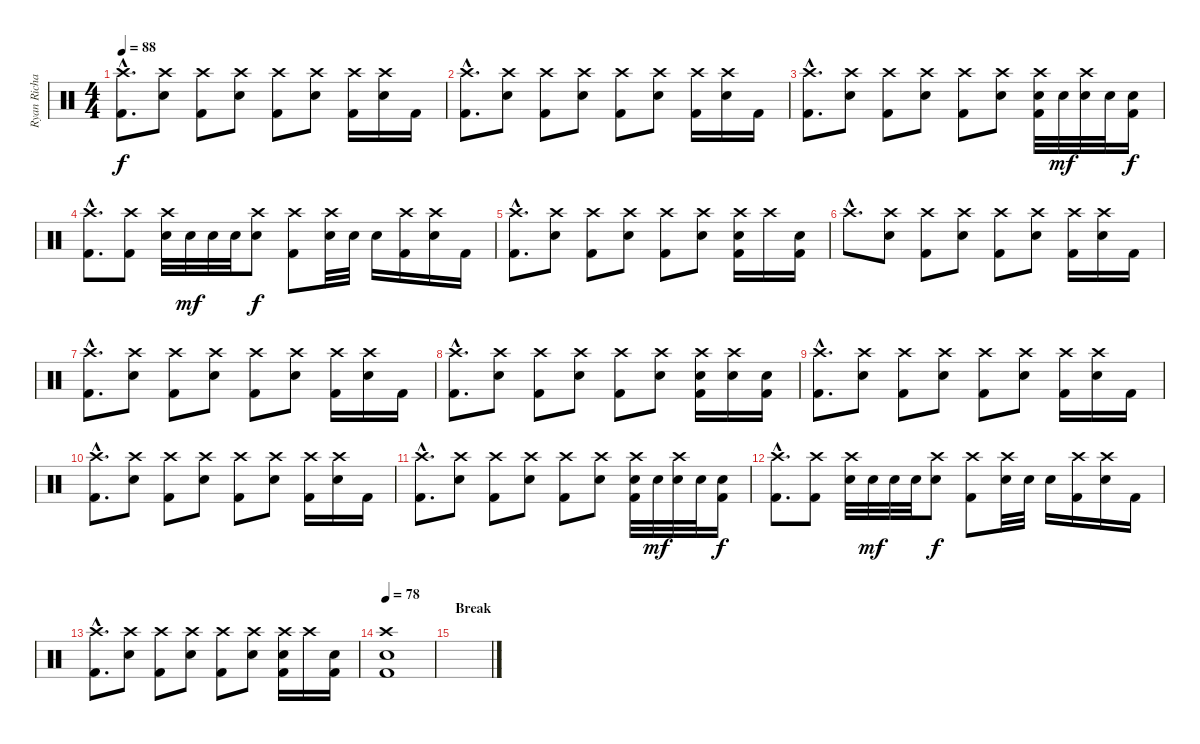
\track ("Ryan Richards" "Ryan Richa") {instrument percussion}
\staff {score}
\articulation defaults
\ts (4 4)
\tempo 88
\clef neutral
\ks c
("Crash high (hit)"{hac} "Kick (hit) 2"{hac}).8{d dy f} ("Crash high (hit)" "Snare (hit) 2").8 ("Crash high (hit)" "Kick (hit) 2").8 ("Crash high (hit)" "Snare (hit) 2").8 ("Crash high (hit)" "Kick (hit) 2").8 ("Crash high (hit)" "Snare (hit) 2").8 ("Crash high (hit)" "Kick (hit) 2").16 ("Crash high (hit)" "Snare (hit) 2").16 "Kick (hit) 2".16 |
("Crash high (hit)"{hac} "Kick (hit) 2"{hac}).8{d} ("Crash high (hit)" "Snare (hit) 2").8 ("Crash high (hit)" "Kick (hit) 2").8 ("Crash high (hit)" "Snare (hit) 2").8 ("Crash high (hit)" "Kick (hit) 2").8 ("Crash high (hit)" "Snare (hit) 2").8 ("Crash high (hit)" "Kick (hit) 2").16 ("Crash high (hit)" "Snare (hit) 2").16 "Kick (hit) 2".16 |
("Crash high (hit)"{hac} "Kick (hit) 2"{hac}).8{d} ("Crash high (hit)" "Snare (hit) 2").8 ("Crash high (hit)" "Kick (hit) 2").8 ("Crash high (hit)" "Snare (hit) 2").8 ("Crash high (hit)" "Kick (hit) 2").8 ("Crash high (hit)" "Snare (hit) 2").8 ("Crash high (hit)" "Snare (hit) 2" "Kick (hit) 2").32 "Snare (hit) 2".32{dy mf} ("Crash high (hit)" "Snare (hit) 2").32 "Snare (hit) 2".32 ("Snare (hit) 2" "Kick (hit) 2").16{dy f} |
("Crash high (hit)"{hac} "Kick (hit) 2"{hac}).8{d} ("Crash high (hit)" "Kick (hit) 2").8 ("Crash high (hit)" "Snare (hit) 2").32 "Snare (hit) 2".32{dy mf} "Snare (hit) 2".32 "Snare (hit) 2".32 ("Crash high (hit)" "Snare (hit) 2").8{dy f} ("Crash high (hit)" "Kick (hit) 2").8 ("Crash high (hit)" "Snare (hit) 2").32 "Snare (hit) 2".32 "Snare (hit) 2".16 ("Crash high (hit)" "Kick (hit) 2").16 ("Crash high (hit)" "Snare (hit) 2").16 "Kick (hit) 2".16 |
("Crash high (hit)"{hac} "Kick (hit) 2"{hac}).8{d} ("Crash high (hit)" "Snare (hit) 2").8 ("Crash high (hit)" "Kick (hit) 2").8 ("Crash high (hit)" "Snare (hit) 2").8 ("Crash high (hit)" "Kick (hit) 2").8 ("Crash high (hit)" "Snare (hit) 2").8 ("Crash high (hit)" "Snare (hit) 2" "Kick (hit) 2").16 "Crash high (hit)".16 ("Snare (hit) 2" "Kick (hit) 2").16 |
"Crash high (hit)"{hac}.8{d} ("Crash high (hit)" "Snare (hit) 2").8 ("Crash high (hit)" "Kick (hit) 2").8 ("Crash high (hit)" "Snare (hit) 2").8 ("Crash high (hit)" "Kick (hit) 2").8 ("Crash high (hit)" "Snare (hit) 2").8 ("Crash high (hit)" "Kick (hit) 2").16 ("Crash high (hit)" "Snare (hit) 2").16 "Kick (hit) 2".16 |
("Crash high (hit)"{hac} "Kick (hit) 2"{hac}).8{d} ("Crash high (hit)" "Snare (hit) 2").8 ("Crash high (hit)" "Kick (hit) 2").8 ("Crash high (hit)" "Snare (hit) 2").8 ("Crash high (hit)" "Kick (hit) 2").8 ("Crash high (hit)" "Snare (hit) 2").8 ("Crash high (hit)" "Kick (hit) 2").16 ("Crash high (hit)" "Snare (hit) 2").16 "Kick (hit) 2".16 |
("Crash high (hit)"{hac} "Kick (hit) 2"{hac}).8{d} ("Crash high (hit)" "Snare (hit) 2").8 ("Crash high (hit)" "Kick (hit) 2").8 ("Crash high (hit)" "Snare (hit) 2").8 ("Crash high (hit)" "Kick (hit) 2").8 ("Crash high (hit)" "Snare (hit) 2").8 ("Crash high (hit)" "Snare (hit) 2" "Kick (hit) 2").16 ("Crash high (hit)" "Snare (hit) 2").16 ("Snare (hit) 2" "Kick (hit) 2").16 |
("Crash high (hit)"{hac} "Kick (hit) 2"{hac}).8{d} ("Crash high (hit)" "Snare (hit) 2").8 ("Crash high (hit)" "Kick (hit) 2").8 ("Crash high (hit)" "Snare (hit) 2").8 ("Crash high (hit)" "Kick (hit) 2").8 ("Crash high (hit)" "Snare (hit) 2").8 ("Crash high (hit)" "Kick (hit) 2").16 ("Crash high (hit)" "Snare (hit) 2").16 "Kick (hit) 2".16 |
("Crash high (hit)"{hac} "Kick (hit) 2"{hac}).8{d} ("Crash high (hit)" "Snare (hit) 2").8 ("Crash high (hit)" "Kick (hit) 2").8 ("Crash high (hit)" "Snare (hit) 2").8 ("Crash high (hit)" "Kick (hit) 2").8 ("Crash high (hit)" "Snare (hit) 2").8 ("Crash high (hit)" "Kick (hit) 2").16 ("Crash high (hit)" "Snare (hit) 2").16 "Kick (hit) 2".16 |
("Crash high (hit)"{hac} "Kick (hit) 2"{hac}).8{d} ("Crash high (hit)" "Snare (hit) 2").8 ("Crash high (hit)" "Kick (hit) 2").8 ("Crash high (hit)" "Snare (hit) 2").8 ("Crash high (hit)" "Kick (hit) 2").8 ("Crash high (hit)" "Snare (hit) 2").8 ("Crash high (hit)" "Snare (hit) 2" "Kick (hit) 2").32 "Snare (hit) 2".32{dy mf} ("Crash high (hit)" "Snare (hit) 2").32 "Snare (hit) 2".32 ("Snare (hit) 2" "Kick (hit) 2").16{dy f} |
("Crash high (hit)"{hac} "Kick (hit) 2"{hac}).8{d} ("Crash high (hit)" "Kick (hit) 2").8 ("Crash high (hit)" "Snare (hit) 2").32 "Snare (hit) 2".32{dy mf} "Snare (hit) 2".32 "Snare (hit) 2".32 ("Crash high (hit)" "Snare (hit) 2").8{dy f} ("Crash high (hit)" "Kick (hit) 2").8 ("Crash high (hit)" "Snare (hit) 2").32 "Snare (hit) 2".32 "Snare (hit) 2".16 ("Crash high (hit)" "Kick (hit) 2").16 ("Crash high (hit)" "Snare (hit) 2").16 "Kick (hit) 2".16 |
("Crash high (hit)"{hac} "Kick (hit) 2"{hac}).8{d} ("Crash high (hit)" "Snare (hit) 2").8 ("Crash high (hit)" "Kick (hit) 2").8 ("Crash high (hit)" "Snare (hit) 2").8 ("Crash high (hit)" "Kick (hit) 2").8 ("Crash high (hit)" "Snare (hit) 2").8 ("Crash high (hit)" "Snare (hit) 2" "Kick (hit) 2").16 "Crash high (hit)".16 ("Snare (hit) 2" "Kick (hit) 2").16 |
\tempo 78
("Crash high (hit)" "Snare (hit) 2" "Kick (hit) 2").1 |
\section ("" "Break")
